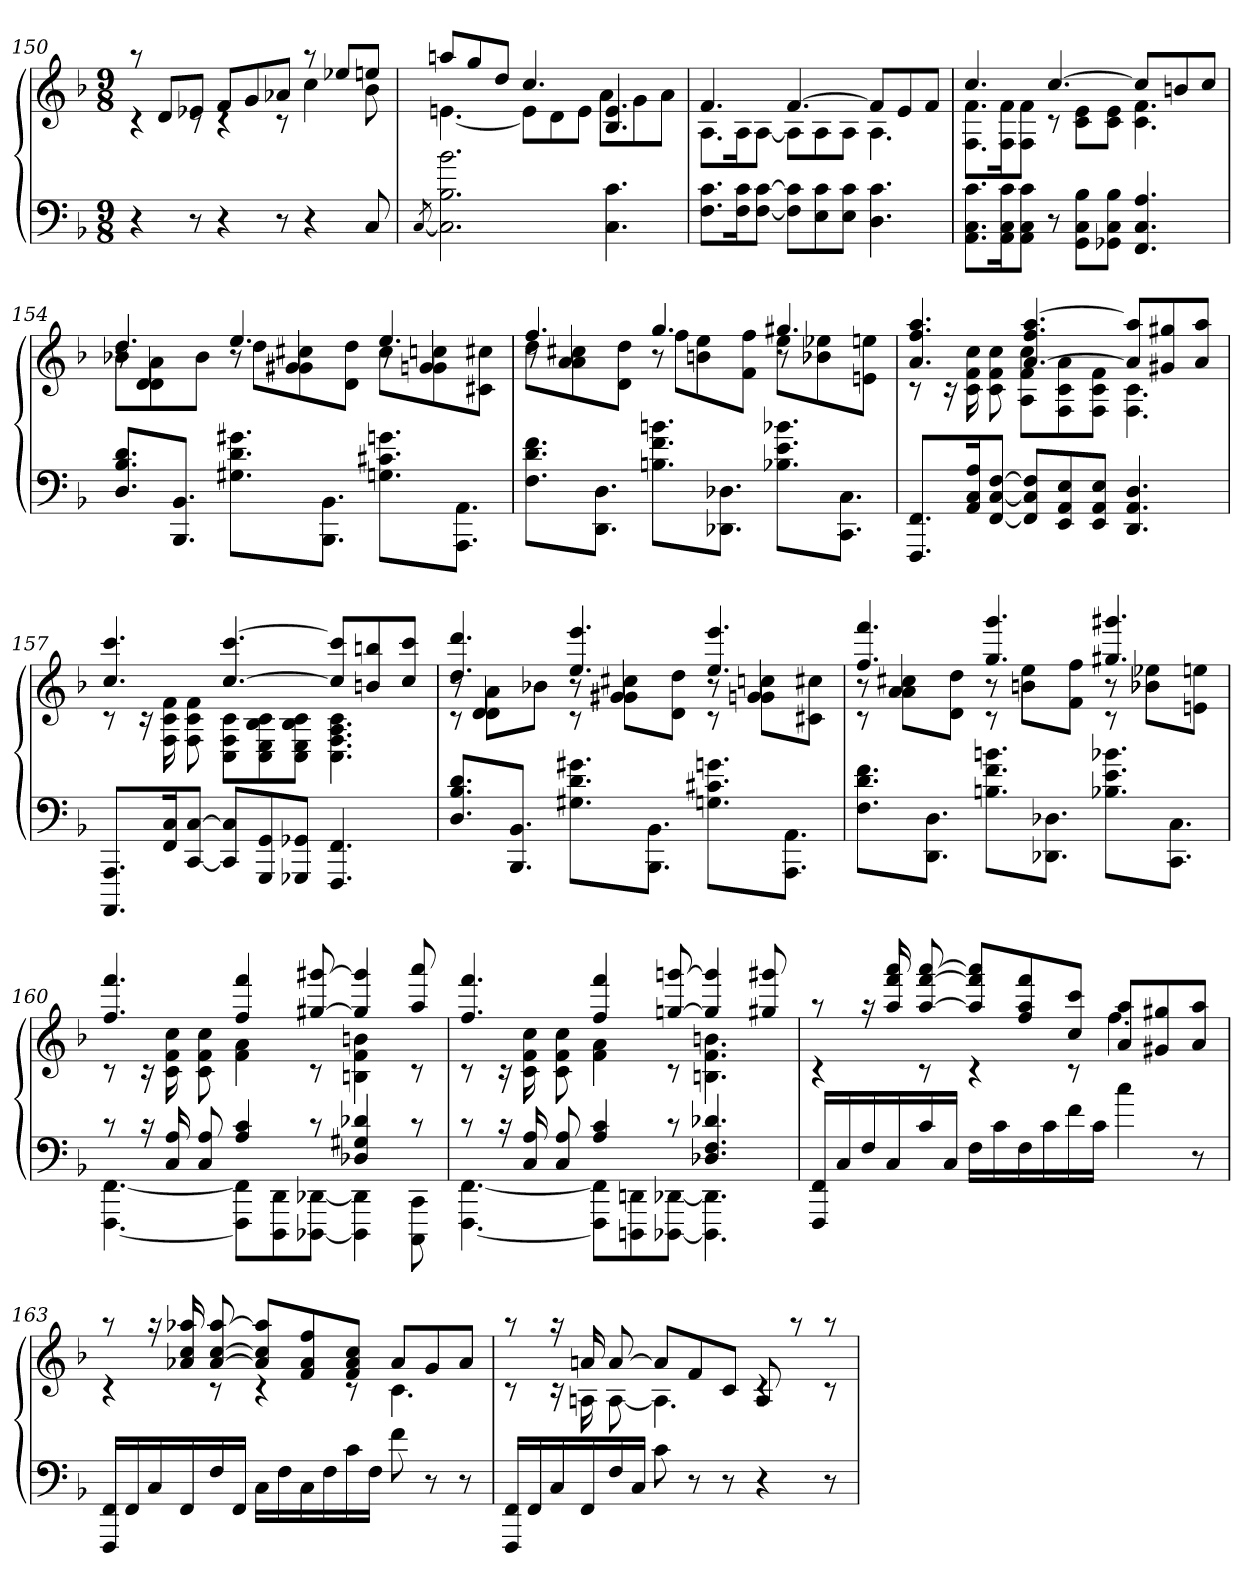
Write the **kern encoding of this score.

**kern	**kern
*part1	*part1
*staff2	*staff1
*clefF4	*clefG2
*k[b-]	*k[b-]
*M9/8	*M9/8
=150	=150
*	*^
4r	8raa	4rc
.	8dL	.
8r	8e-XJ	8rc
4r	8fL	4rc
.	8g	.
8r	8a-XJ	8rc
4r	8raa	4cc
.	8ee-XL	.
8C	8eenJ	8b-
=151	=151	=151
[8qC/	.	.
2.C] 2.B- 2.b-	8aanL	[4.en
.	8gg	.
.	8ddJ	.
.	4.cc	8eL]
.	.	8d
.	.	8eJ
4.C 4.c	4.B- 4.e	8aL
.	.	8g
.	.	8aJ
=152	=152	=152
8.F 8.cL	4.f	8.AL
16F 16cK	.	16AK
[8F [8cJ	.	[8AJ
8F] 8c]L	[4.f	8AL]
8E 8c	.	8A
8E 8cJ	.	8AJ
4.D 4.c	8fL]	4.A
.	8e	.
.	8fJ	.
=153	=153	=153
8.AA 8.C 8.cL	4.cc	8.F 8.fL
16AA 16C 16cK	.	16F 16fK
8AA 8C 8cJ	.	8F 8fJ
8r	[4.cc	8rc
8GG 8C 8B-L	.	8c 8eL
8GG-X 8C 8B-J	.	8c 8eJ
4.FF 4.C 4.A	8ccL]	4.c 4.f
.	8bn	.
.	8ccJ	.
=154	=154	=154
*	*	*^
8.D 8.B- 8.dL	4.dd	8b-XL	8r
.	.	8d 8a	4d/
8.BBB- 8.BB-J	.	.	.
.	.	8b-J	.
8.G#X 8.d 8.g#XL	4.ee	8ddL	8r
.	.	8g#X 8cc#X	4g#X/
8.BBB- 8.BB-J	.	.	.
.	.	8d 8ddJ	.
8.Gn 8.c#X 8.gnL	4.ee	8cc#L	8r
.	.	8gn 8ccn	4g/
8.AAA 8.AAJ	.	.	.
.	.	8c#X 8cc#XJ	.
=155	=155	=155	=155
8.F 8.d 8.fL	4.ff	8ddL	8r
.	.	8a 8cc#X	4a/
8.DD 8.DJ	.	.	.
.	.	8d 8ddJ	.
8.Bn 8.f 8.bnL	4.gg	8ffL	8r
.	.	8bn 8ee	4b\
8.DD-X 8.D-XJ	.	.	.
.	.	8f 8ffJ	.
8.B-X 8.e 8.b-XL	4.gg#X	8eeL	8r
.	.	8b-X 8ee-X	4b-X\
8.CC 8.CJ	.	.	.
.	.	8en 8eenJ	.
*	*	*v	*v
=156	=156	=156
8.FFF 8.FFL	4.a 4.ff 4.aa	8rc
.	.	16rc
16AA 16C 16AK	.	16c 16f 16cc
[8FF [8C [8FJ	.	8c 8f 8cc
8FF] 8C] 8F]L	[4.a 4.ff [4.aa	8A 8f 8ccL
8EE 8AA 8E	.	8F 8c 8a
8EE 8AA 8EJ	.	8F 8c 8fJ
4.DD 4.AA 4.D	8a] 8aa]L	4.F 4.c
.	8g#X 8gg#X	.
.	8a 8aaJ	.
=157	=157	=157
8.AAAA 8.AAAL	4.cc 4.ccc	8rc
.	.	16rc
16FF 16CK	.	16F 16c 16f
[8CC [8CJ	.	8F 8c 8f
8CC] 8C]L	[4.cc [4.ccc	8C 8F 8cL
8GGG 8GG	.	8C 8E 8B- 8c
8GGG-X 8GG-XJ	.	8C 8E 8B- 8cJ
4.FFF 4.FF	8cc] 8ccc]L	4.C 4.F 4.A 4.c
.	8bn 8bbn	.
.	8cc 8cccJ	.
=158	=158	=158
*	*	*^
8.D 8.B- 8.dL	4.dd 4.ddd	8rc	8r
.	.	8d 8aL	4d/
8.BBB- 8.BB-J	.	.	.
.	.	8b-XJ	.
8.G#X 8.d 8.g#XL	4.ee 4.eee	8rc	8r
.	.	8g#X 8cc#XL	4g#X/
8.BBB- 8.BB-J	.	.	.
.	.	8d 8ddJ	.
8.Gn 8.c#X 8.gnL	4.ee 4.eee	8rc	8r
.	.	8gn 8ccnL	4g/
8.AAA 8.AAJ	.	.	.
.	.	8c#X 8cc#XJ	.
=159	=159	=159	=159
8.F 8.d 8.fL	4.ff 4.fff	8rc	8r
.	.	8a 8cc#XL	4a/
8.DD 8.DJ	.	.	.
.	.	8d 8ddJ	.
8.Bn 8.f 8.bnL	4.gg 4.ggg	8rc	8r
.	.	8bn 8eeL	4b\
8.DD-X 8.D-XJ	.	.	.
.	.	8f 8ffJ	.
8.B-X 8.e 8.b-XL	4.gg#X 4.ggg#X	8rc	8r
.	.	8b-X 8ee-XL	4b-X\
8.CC 8.CJ	.	.	.
.	.	8en 8eenJ	.
*	*	*v	*v
=160	=160	=160
*^	*	*
8rc	[4.FFF [4.FF	4.ff 4.fff	8rc
16rc	.	.	16rc
16C 16A	.	.	16c 16f 16cc
8C 8A	.	.	8c 8f 8cc
4A 4c	8FFF] 8FF]L	4ff 4fff	4f 4a
.	8DDD 8DD	.	.
8rc	[8DDD-X [8DD-XJ	[8gg#X [8ggg#X	8rc
4D-X 4G#X 4d-X	4DDD-] 4DD-]	4gg#] 4ggg#]	4Bn 4f 4bn
8rc	8CCC 8CC	8aa 8aaa	8rc
=161	=161	=161	=161
8rc	[4.FFF [4.FF	4.ff 4.fff	8rc
16rc	.	.	16rc
16C 16A	.	.	16c 16f 16cc
8C 8A	.	.	8c 8f 8cc
4A 4c	8FFF] 8FF]L	4ff 4fff	4f 4a
.	8DDDn 8DDn	.	.
8rc	[8DDD-X [8DD-XJ	[8ggn [8gggn	8rc
4.D-X 4.F 4.d-X	4.DDD-] 4.DD-]	4gg] 4ggg]	4.Bn 4.f 4.bn
.	.	8gg#X 8ggg#X	.
*v	*v	*	*
=162	=162	=162
16FFF 16FFLL	8raa	4rc
16C	.	.
16F	16raa	.
16C	16aa 16fff 16aaa	.
16c	[8aa [8fff [8aaa	8rc
16CJJ	.	.
16FLL	8aa] 8fff] 8aaa]L	4rc
16c	.	.
16F	8ff 8aa 8fff	.
16c	.	.
16f	8cc 8cccJ	8rc
16cJJ	.	.
4cc	8a 8aaL	4.ff
.	8g#X 8gg#X	.
8r	8a 8aaJ	.
=163	=163	=163
16FFF 16FFLL	8raa	4rc
16FF	.	.
16C	16raa	.
16FF	16a-X 16cc 16aa-X	.
16F	[8a- [8cc [8aa-	8rc
16FFJJ	.	.
16CLL	8a-] 8cc] 8aa-]L	4rc
16F	.	.
16C	8f 8a- 8ff	.
16F	.	.
16c	8f 8a- 8ccJ	8rc
16FJJ	.	.
8f	8a-L	4.c
8r	8g	.
8r	8a-J	.
=164	=164	=164
16FFF 16FFLL	8raa	8rc
16FF	.	.
16C	16raa	16rc
16FF	16an	16An
16F	[8a	[8A
16CJJ	.	.
8c	8aL]	4.A]
8r	8f	.
8r	8cJ	.
4r	8A	4rc
.	8raa	.
8r	8raa	8rc
*	*v	*v
=	=
*-	*-
